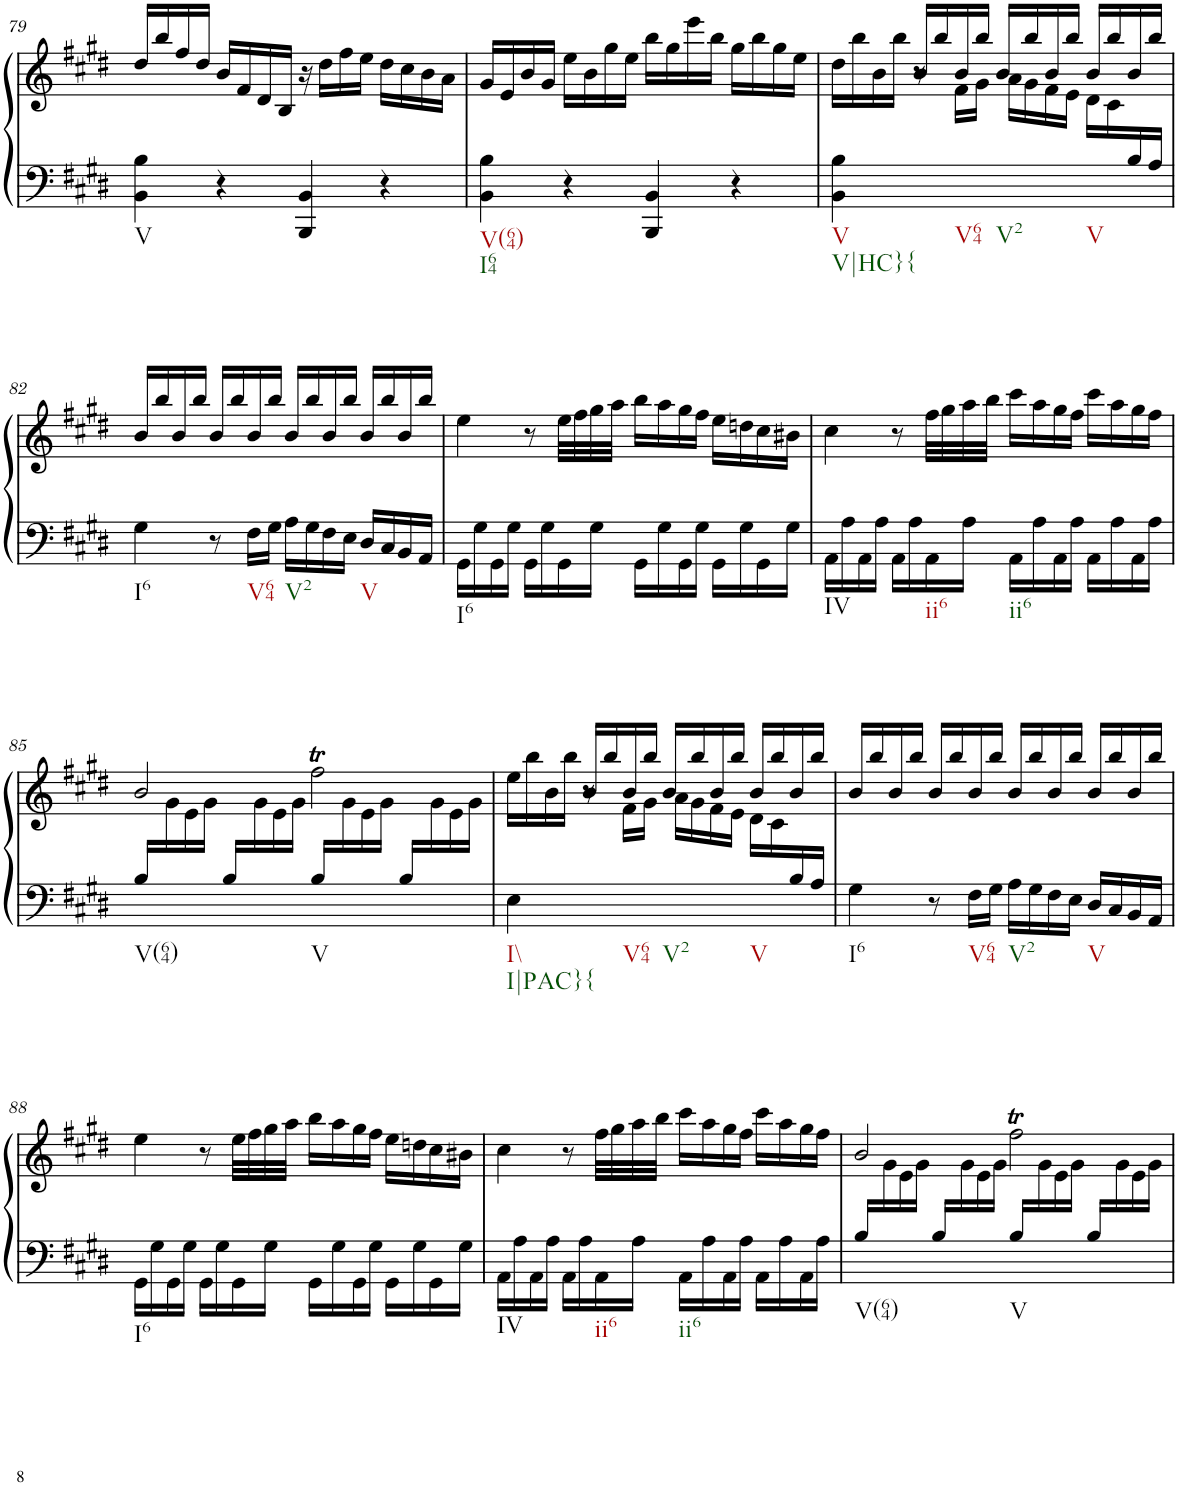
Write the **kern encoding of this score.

**kern	**kern
*part1	*part1
*staff2	*staff1
*I"Piano	*
*I'Pno.	*
!!LO:PB:g=z
*clefF4	*clefG2
*k[f#c#g#d#]	*k[f#c#g#d#]
*M4/4	*M4/4
*met(c)	*met(c)
=79	=79
!LO:TX:b:t=V	!
4BB\ 4B\	16dd#/LL
.	16bb/
.	16ff#/
.	16dd#/JJ
4r	16b/LL
.	16f#/
.	16d#/
.	16B/JJ
4BBB/ 4BB/	16r
.	16dd#\LL
.	16ff#\
.	16ee\JJ
4r	16dd#\LL
.	16cc#\
.	16b\
.	16a\JJ
=80	=80
!LO:TX:b:t=V(64)	!
!LO:TX:b:t=I64	!
4BB\ 4B\	16g#/LL
.	16e/
.	16b/
.	16g#/JJ
4r	16ee\LL
.	16b\
.	16gg#\
.	16ee\JJ
4BBB/ 4BB/	16bb\LL
.	16gg#\
.	16eee\
.	16bb\JJ
4r	16gg#\LL
.	16bb\
.	16gg#\
.	16ee\JJ
=81	=81
*	*^
!LO:TX:b:t=V	!	!
!LO:TX:b:t=V|HC}{	!	!
4BB\ 4B\	16dd#\LL	4.ryy
.	16bb\	.
.	16b\	.
.	16bb\JJ	.
8r	16b/LL	.
.	16bb/	.
!LO:TX:b:t=V64	!	!
8ryy	16b/	16f#\LL
.	16bb/JJ	16g#\JJ
!LO:TX:b:t=V2	!	!
4ryy	16b/LL	16a\LL
.	16bb/	16g#\
.	16b/	16f#\
.	16bb/JJ	16e\JJ
!LO:TX:b:t=V	!	!
8ryy	16b/LL	16d#\LL
.	16bb/	16c#\
16B/	16b/	8ryy
16A/JJ	16bb/JJ	.
*	*v	*v
!!LO:LB:g=z
=82	=82
!LO:TX:b:t=I6	!
4G#\	16b/LL
.	16bb/
.	16b/
.	16bb/JJ
8r	16b/LL
.	16bb/
!LO:TX:b:t=V64	!
16F#\LL	16b/
16G#\JJ	16bb/JJ
!LO:TX:b:t=V2	!
16A\LL	16b/LL
16G#\	16bb/
16F#\	16b/
16E\JJ	16bb/JJ
!LO:TX:b:t=V	!
16D#/LL	16b/LL
16C#/	16bb/
16BB/	16b/
16AA/JJ	16bb/JJ
=83	=83
!LO:TX:b:t=I6	!
16GG#\LL	4ee\
16G#\	.
16GG#\	.
16G#\JJ	.
16GG#\LL	8r
16G#\	.
16GG#\	32ee\LLL
.	32ff#\
16G#\JJ	32gg#\
.	32aa\JJJ
16GG#\LL	16bb\LL
16G#\	16aa\
16GG#\	16gg#\
16G#\JJ	16ff#\JJ
16GG#\LL	16ee\LL
16G#\	16ddn\
16GG#\	16cc#\
16G#\JJ	16b#X\JJ
=84	=84
!LO:TX:b:t=IV	!
16AA\LL	4cc#\
16A\	.
16AA\	.
16A\JJ	.
16AA\LL	8r
16A\	.
!LO:TX:b:t=ii6	!
16AA\	32ff#\LLL
.	32gg#\
16A\JJ	32aa\
.	32bb\JJJ
!LO:TX:b:t=ii6	!
16AA\LL	16ccc#\LL
16A\	16aa\
16AA\	16gg#\
16A\JJ	16ff#\JJ
16AA\LL	16ccc#\LL
16A\	16aa\
16AA\	16gg#\
16A\JJ	16ff#\JJ
!!LO:LB:g=z
=85	=85
*	*^
!LO:TX:b:t=V(64)	!	!
16B/LL	2b/	16ryy
8.ryy	.	16g#\
.	.	16e\
.	.	16g#\JJ
16B/LL	.	16ryy
8.ryy	.	16g#\
.	.	16e\
.	.	16g#\JJ
!LO:TX:b:t=V	!	!
16B/LL	2ff#T\	16ryy
8.ryy	.	16g#\
.	.	16e\
.	.	16g#\JJ
16B/LL	.	16ryy
8.ryy	.	16g#\
.	.	16e\
.	.	16g#\JJ
=86	=86	=86
!LO:TX:b:t=I\\	!	!
!LO:TX:b:t=I|PAC}{	!	!
4E\	16ee\LL	4.ryy
.	16bb\	.
.	16b\	.
.	16bb\JJ	.
8r	16b/LL	.
.	16bb/	.
!LO:TX:b:t=V64	!	!
8ryy	16b/	16f#\LL
.	16bb/JJ	16g#\JJ
!LO:TX:b:t=V2	!	!
4ryy	16b/LL	16a\LL
.	16bb/	16g#\
.	16b/	16f#\
.	16bb/JJ	16e\JJ
!LO:TX:b:t=V	!	!
8ryy	16b/LL	16d#\LL
.	16bb/	16c#\
16B/	16b/	8ryy
16A/JJ	16bb/JJ	.
*	*v	*v
=87	=87
!LO:TX:b:t=I6	!
4G#\	16b/LL
.	16bb/
.	16b/
.	16bb/JJ
8r	16b/LL
.	16bb/
!LO:TX:b:t=V64	!
16F#\LL	16b/
16G#\JJ	16bb/JJ
!LO:TX:b:t=V2	!
16A\LL	16b/LL
16G#\	16bb/
16F#\	16b/
16E\JJ	16bb/JJ
!LO:TX:b:t=V	!
16D#/LL	16b/LL
16C#/	16bb/
16BB/	16b/
16AA/JJ	16bb/JJ
!!LO:LB:g=z
=88	=88
!LO:TX:b:t=I6	!
16GG#\LL	4ee\
16G#\	.
16GG#\	.
16G#\JJ	.
16GG#\LL	8r
16G#\	.
16GG#\	32ee\LLL
.	32ff#\
16G#\JJ	32gg#\
.	32aa\JJJ
16GG#\LL	16bb\LL
16G#\	16aa\
16GG#\	16gg#\
16G#\JJ	16ff#\JJ
16GG#\LL	16ee\LL
16G#\	16ddn\
16GG#\	16cc#\
16G#\JJ	16b#X\JJ
=89	=89
!LO:TX:b:t=IV	!
16AA\LL	4cc#\
16A\	.
16AA\	.
16A\JJ	.
16AA\LL	8r
16A\	.
!LO:TX:b:t=ii6	!
16AA\	32ff#\LLL
.	32gg#\
16A\JJ	32aa\
.	32bb\JJJ
!LO:TX:b:t=ii6	!
16AA\LL	16ccc#\LL
16A\	16aa\
16AA\	16gg#\
16A\JJ	16ff#\JJ
16AA\LL	16ccc#\LL
16A\	16aa\
16AA\	16gg#\
16A\JJ	16ff#\JJ
=90	=90
*	*^
!LO:TX:b:t=V(64)	!	!
16B/LL	2b/	16ryy
8.ryy	.	16g#\
.	.	16e\
.	.	16g#\JJ
16B/LL	.	16ryy
8.ryy	.	16g#\
.	.	16e\
.	.	16g#\JJ
!LO:TX:b:t=V	!	!
16B/LL	2ff#T\	16ryy
8.ryy	.	16g#\
.	.	16e\
.	.	16g#\JJ
16B/LL	.	16ryy
8.ryy	.	16g#\
.	.	16e\
.	.	16g#\JJ
*	*v	*v
=	=
*-	*-
